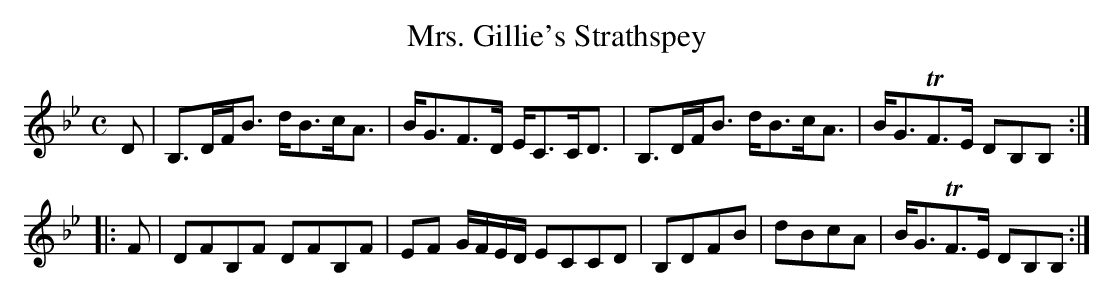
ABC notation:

X:1
T:Mrs. Gillie's Strathspey
M:C
L:1/16
K:Bb
D2|B,3DFB3 dB3cA3|BG3F3D EC3CD3|B,3DFB3 dB3cA3|BG3TF3E  D2B,2B,2:|
|:F2|D2F2B,2F2 D2F2B,2F2|E2F2 GFED E2C2C2D2|B,2D2F2B2|d2B2c2A2|BG3TF3E D2B,2B,2:|]
